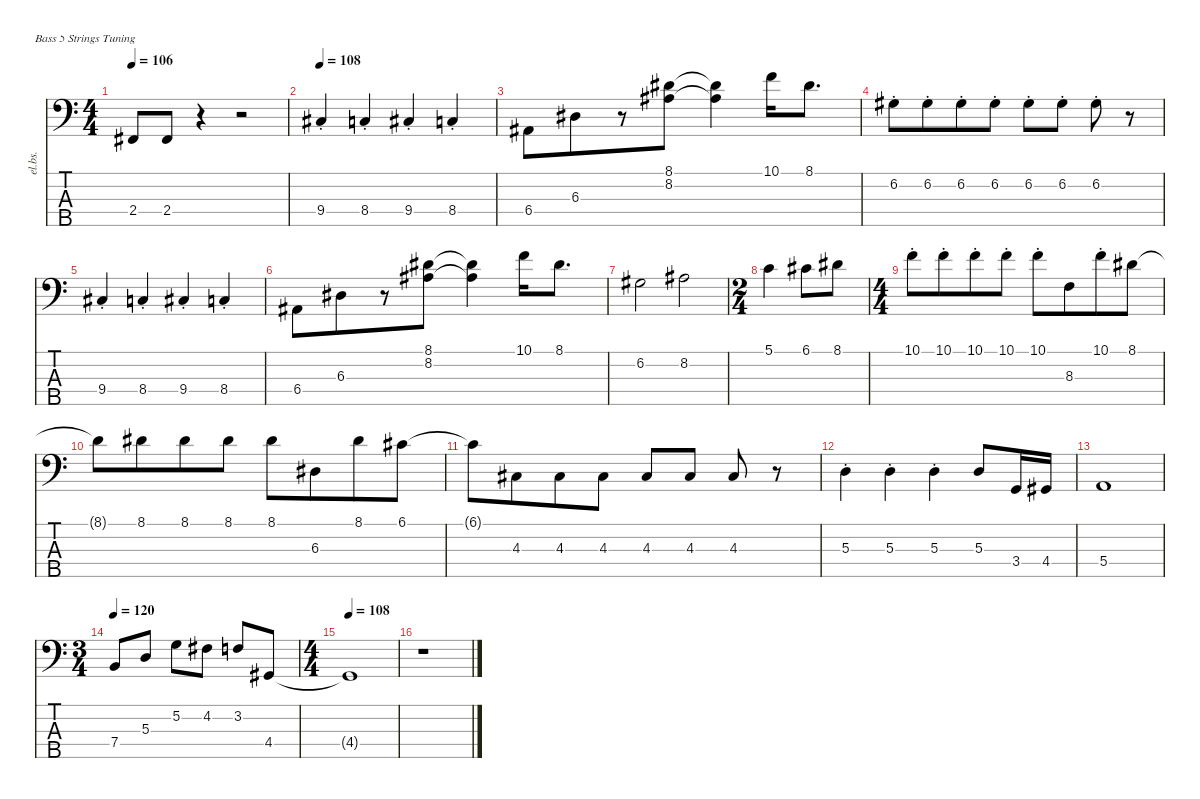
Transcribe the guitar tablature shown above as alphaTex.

\defaultSystemsLayout 4
\hideDynamics
\bracketExtendMode nobrackets
\track ("E.Bass" "el.bs.") {solo instrument electricbassfinger}
\staff {score tabs}
\tuning (G2 D2 A1 E1 B0)
\ts (4 4)
\tempo 106
\clef f4
\ks c
2.4{acc #}.8{dy mf} 2.4{acc #}.8 r.4 r.2 |
\tempo 108
9.4{st acc #}.4 8.4{st}.4 9.4{st acc #}.4 8.4{st}.4 |
6.4{acc #}.8 6.3{acc #}.8{beam merge} r.8{beam merge} (8.2{acc #} 8.1{acc #}).8 (8.2{t acc #} 8.1{t acc #}).4 10.1.16 8.1{acc #}.8{d} |
6.2{st acc #}.8 6.2{st acc #}.8{beam merge} 6.2{st acc #}.8 6.2{st acc #}.8 6.2{st acc #}.8 6.2{st acc #}.8 6.2{st acc #}.8 r.8 |
9.4{st acc #}.4 8.4{st}.4 9.4{st acc #}.4 8.4{st}.4 |
6.4{acc #}.8 6.3{acc #}.8{beam merge} r.8{beam merge} (8.2{acc #} 8.1{acc #}).8 (8.2{t acc #} 8.1{t acc #}).4 10.1.16 8.1{acc #}.8{d} |
6.2{acc #}.2 8.2{acc #}.2 |
\ts (2 4)
\beaming (8 2 2)
5.1.4 6.1{acc #}.8 8.1{acc #}.8 |
\ts (4 4)
\beaming (8 2 2 2 2)
10.1{st}.8 10.1{st}.8{beam merge} 10.1{st}.8 10.1{st}.8 10.1{st}.8 8.3.8{beam merge} 10.1{st}.8 8.1{acc #}.8 |
8.1{t acc #}.8 8.1{acc #}.8{beam merge} 8.1{acc #}.8 8.1{acc #}.8 8.1{acc #}.8 6.3{acc #}.8{beam merge} 8.1{acc #}.8 6.1{acc #}.8 |
6.1{t acc #}.8 4.3{acc #}.8{beam merge} 4.3{acc #}.8 4.3{acc #}.8 4.3{acc #}.8 4.3{acc #}.8 4.3{acc #}.8 r.8 |
5.3{st}.4 5.3{st}.4 5.3{st}.4 5.3.8 3.4.16 4.4{acc #}.16 |
5.4.1 |
\ts (3 4)
\beaming (8 2 2 2)
\tempo 120
7.4.8 5.3.8 5.2.8 4.2{acc #}.8 3.2.8 4.4{acc #}.8 |
\ts (4 4)
\beaming (8 2 2 2 2)
\tempo 108
4.4{t acc #}.1 |
r.1
